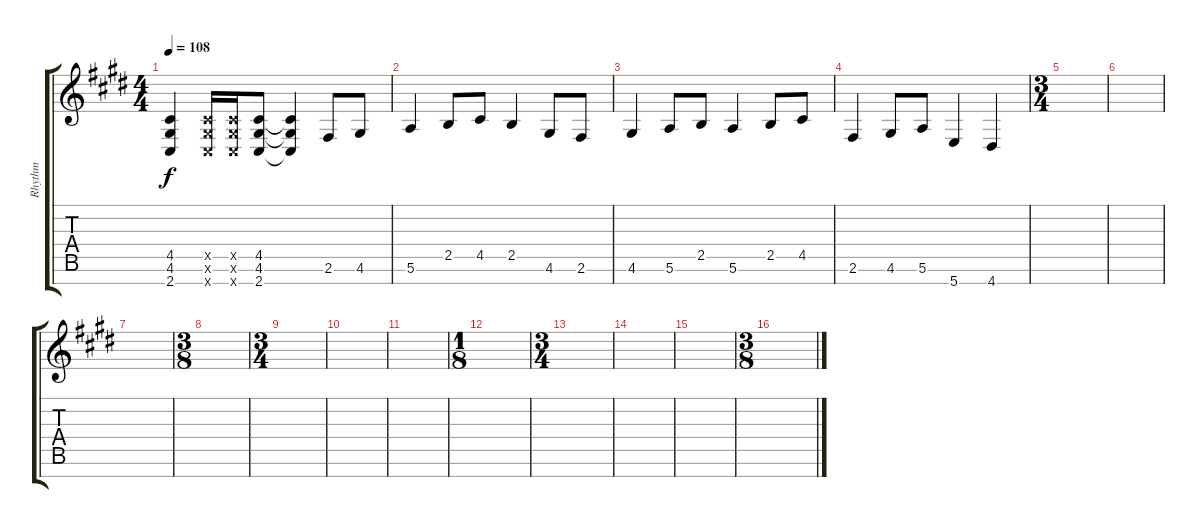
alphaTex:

\track ("Rhythm" "Rhythm") {instrument acousticguitarnylon}
\staff {score tabs}
\tuning (E4 B3 G3 D3 A2 E2 B1) {hide}
\ts (4 4)
\tempo 108
\clef g2
\ks e
(4.5 4.6 2.7).4{dy f} (4.5{x} 4.6{x} 2.7{x}).16 (4.5{x} 4.6{x} 2.7{x}).16 (4.5 4.6 2.7).8 (4.5{t} 4.6{t} 2.7{t}).4 2.6.8 4.6.8 |
5.6.4 2.5.8 4.5.8 2.5.4 4.6.8 2.6.8 |
4.6.4 5.6.8 2.5.8 5.6.4 2.5.8 4.5.8 |
2.6.4 4.6.8 5.6.8 5.7.4 4.7.4 |
\ts (3 4)
|
|
|
\ts (3 8)
|
\ts (3 4)
|
|
|
\ts (1 8)
|
\ts (3 4)
|
|
|
\ts (3 8)
